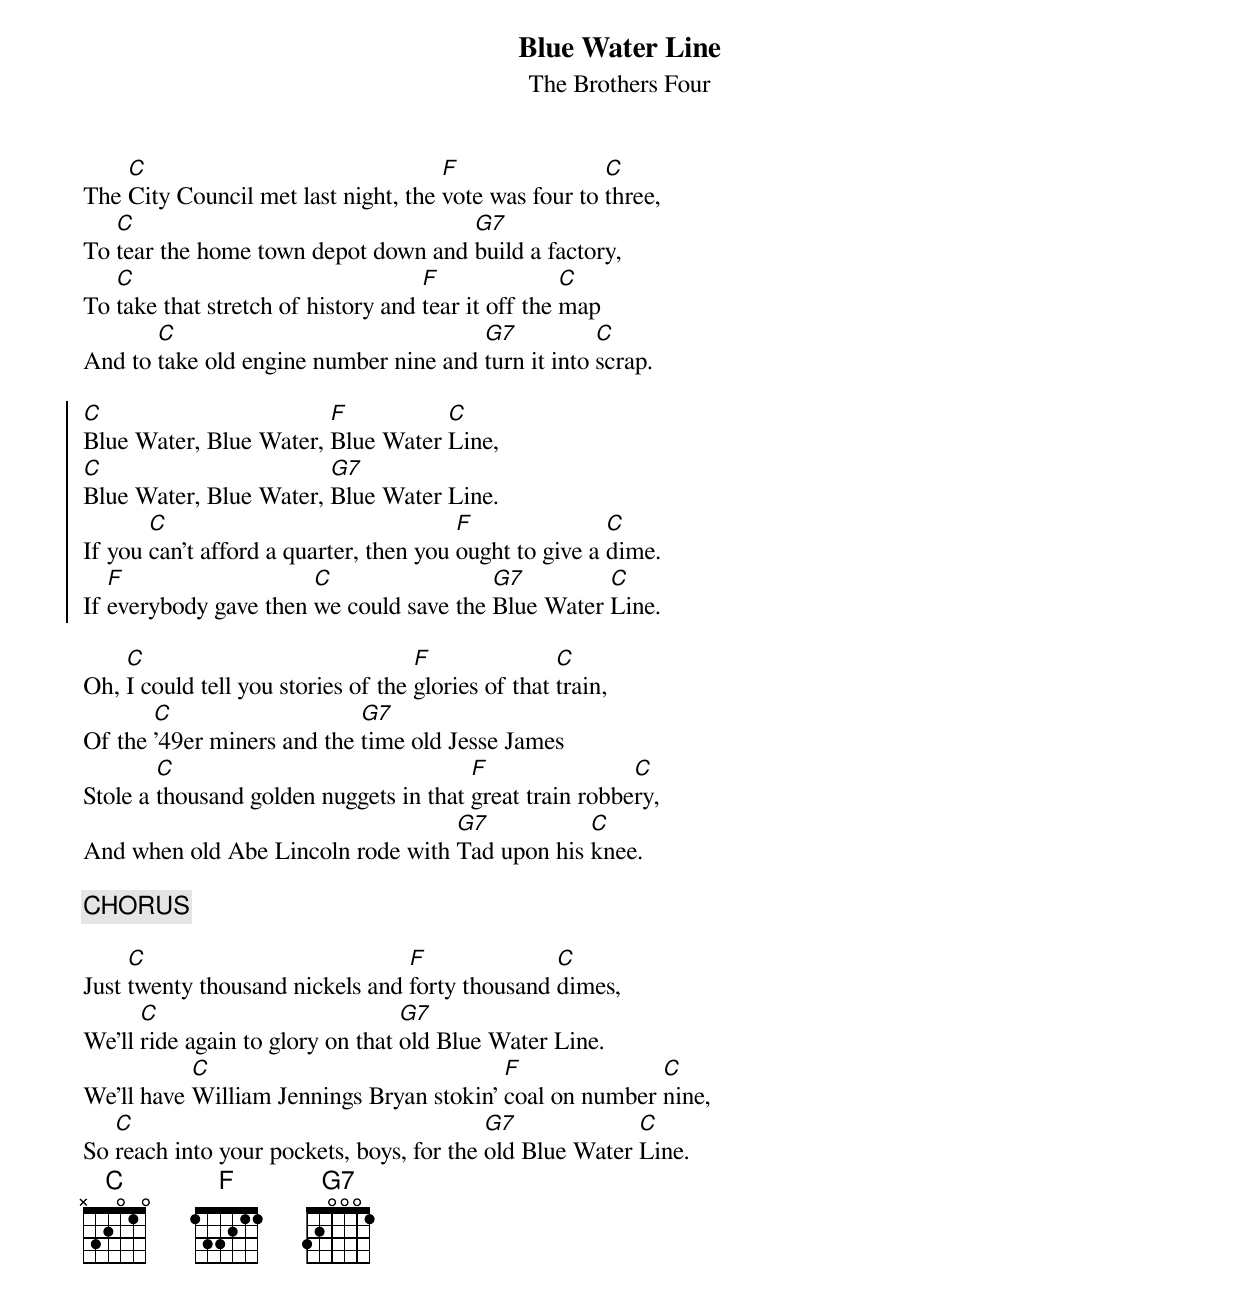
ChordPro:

{title: Blue Water Line}
{subtitle: The Brothers Four}

The [C]City Council met last night, the [F]vote was four to [C]three,
To [C]tear the home town depot down and [G7]build a factory,
To [C]take that stretch of history and [F]tear it off the [C]map
And to [C]take old engine number nine and [G7]turn it into [C]scrap.

{soc}
[C]Blue Water, Blue Water, [F]Blue Water [C]Line,
[C]Blue Water, Blue Water, [G7]Blue Water Line.
If you [C]can't afford a quarter, then you [F]ought to give a [C]dime.
If [F]everybody gave then [C]we could save the [G7]Blue Water [C]Line.
{eoc}

Oh, [C]I could tell you stories of the [F]glories of that [C]train,
Of the [C]'49er miners and the [G7]time old Jesse James
Stole a [C]thousand golden nuggets in that [F]great train robbe[C]ry,
And when old Abe Lincoln rode with [G7]Tad upon his [C]knee.

{c: CHORUS}

Just [C]twenty thousand nickels and [F]forty thousand [C]dimes,
We'll [C]ride again to glory on that [G7]old Blue Water Line.
We'll have [C]William Jennings Bryan stokin' [F]coal on number [C]nine,
So [C]reach into your pockets, boys, for the [G7]old Blue Water [C]Line.
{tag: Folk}
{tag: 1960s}
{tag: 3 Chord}
